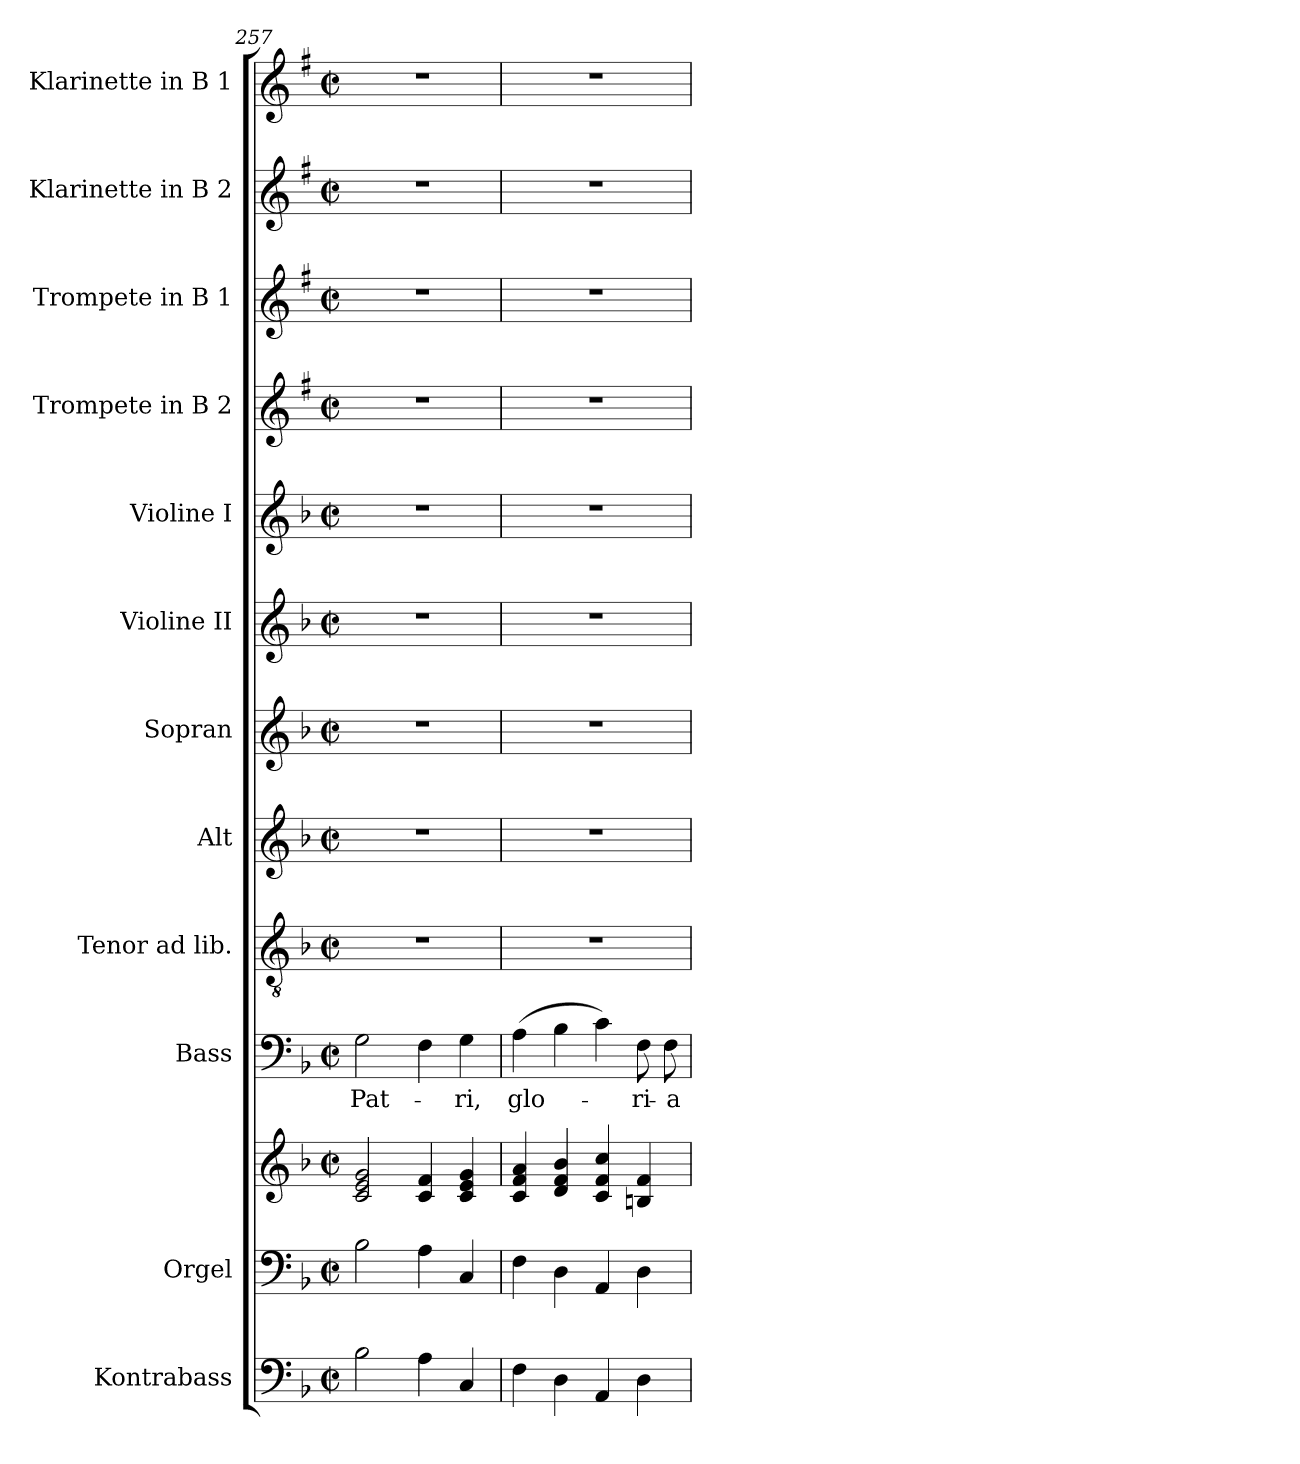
**kern	**kern	**kern	**kern	**text	**kern	**kern	**kern	**kern	**kern	**kern	**kern	**kern	**kern
*part12	*part11	*part11	*part10	*part10	*part9	*part8	*part7	*part6	*part5	*part4	*part3	*part2	*part1
*staff13	*staff12	*staff11	*staff10	*staff10	*staff9	*staff8	*staff7	*staff6	*staff5	*staff4	*staff3	*staff2	*staff1
*I"Kontrabass	*I"Orgel	*	*I"Bass	*	*I"Tenor ad lib.	*I"Alt	*I"Sopran	*I"Violine II	*I"Violine I	*I"Trompete in B 2	*I"Trompete in B 1	*I"Klarinette in B 2	*I"Klarinette in B 1
*I'Kb.	*I'Org.	*	*I'B	*	*I'T	*I'A	*I'S	*I'Vl. II	*I'Vl. I	*	*	*	*
*clefF4	*clefF4	*clefG2	*clefF4	*	*clefGv2	*clefG2	*clefG2	*clefG2	*clefG2	*clefG2	*clefG2	*clefG2	*clefG2
*ITrd7c12	*	*	*	*	*	*	*	*	*	*ITrd1c2	*ITrd1c2	*ITrd1c2	*ITrd1c2
*k[b-]	*k[b-]	*k[b-]	*k[b-]	*	*k[b-]	*k[b-]	*k[b-]	*k[b-]	*k[b-]	*k[b-]	*k[b-]	*k[b-]	*k[b-]
*F:	*F:	*F:	*F:	*	*F:	*F:	*F:	*F:	*F:	*F:	*F:	*F:	*F:
*M2/2	*M2/2	*M2/2	*M2/2	*	*M2/2	*M2/2	*M2/2	*M2/2	*M2/2	*M2/2	*M2/2	*M2/2	*M2/2
*met(c|)	*met(c|)	*met(c|)	*met(c|)	*	*met(c|)	*met(c|)	*met(c|)	*met(c|)	*met(c|)	*met(c|)	*met(c|)	*met(c|)	*met(c|)
=257	=257	=257	=257	=257	=257	=257	=257	=257	=257	=257	=257	=257	=257
!	!	!	!	!LO:LY:b	!	!	!	!	!	!	!	!	!
2BB-\	2B-\	2c/ 2e/ 2g/	2G\	Pat-	1r	1r	1r	1r	1r	1r	1r	1r	1r
4AA\	4A\	4c/ 4f/	4F\	.	.	.	.	.	.	.	.	.	.
!	!	!	!	!LO:LY:b	!	!	!	!	!	!	!	!	!
4CC/	4C/	4c/ 4e/ 4g/	4G\	-ri,	.	.	.	.	.	.	.	.	.
=258	=258	=258	=258	=258	=258	=258	=258	=258	=258	=258	=258	=258	=258
!	!	!	!	!LO:LY:b	!	!	!	!	!	!	!	!	!
4FF\	4F\	4c/ 4f/ 4a/	(>4A\	glo-	1r	1r	1r	1r	1r	1r	1r	1r	1r
4DD\	4D\	4d/ 4f/ 4b-/	4B-\	.	.	.	.	.	.	.	.	.	.
4AAA/	4AA/	4c/ 4f/ 4cc/	4c\)	.	.	.	.	.	.	.	.	.	.
!	!	!	!	!LO:LY:b	!	!	!	!	!	!	!	!	!
4DD\	4D\	4Bn/ 4f/	8F\	-ri-	.	.	.	.	.	.	.	.	.
!	!	!	!	!LO:LY:b	!	!	!	!	!	!	!	!	!
.	.	.	8F\	-a	.	.	.	.	.	.	.	.	.
=	=	=	=	=	=	=	=	=	=	=	=	=	=
*-	*-	*-	*-	*-	*-	*-	*-	*-	*-	*-	*-	*-	*-
